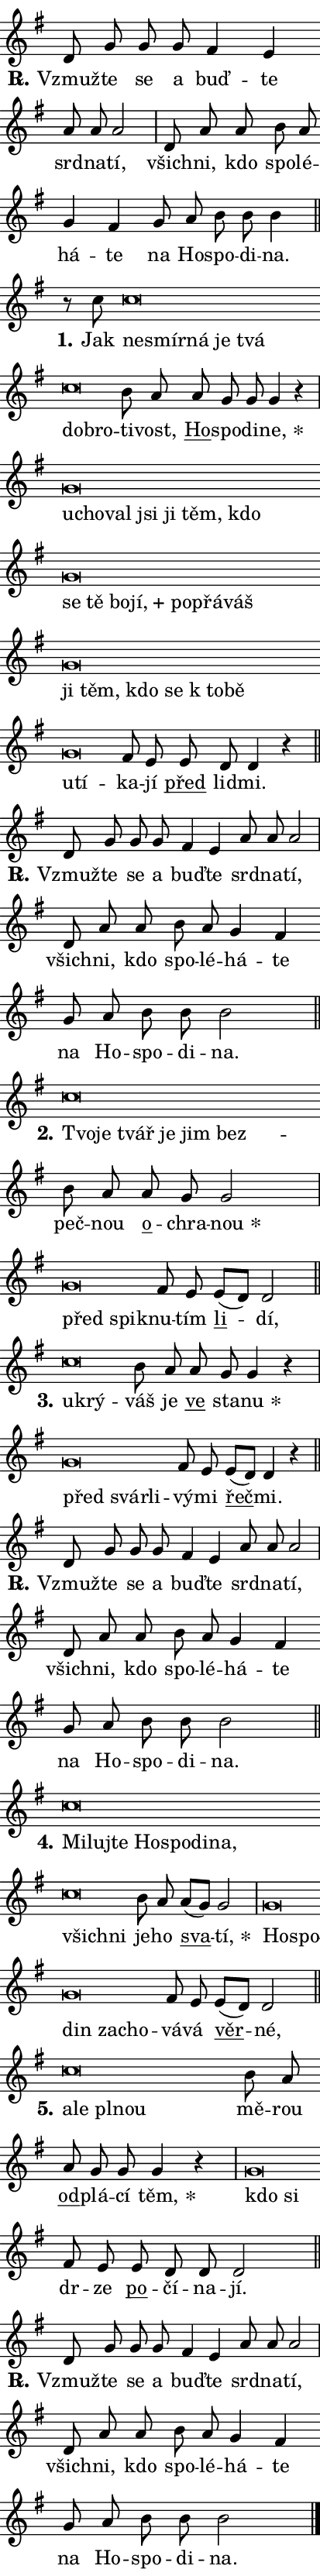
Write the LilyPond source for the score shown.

\version "2.22.1"
\header { tagline = "" }
\paper {
  indent = 0\cm
  top-margin = 0\cm
  right-margin = 0\cm
  bottom-margin = 0\cm
  left-margin = 0\cm
  paper-width = 7\cm
  page-breaking = #ly:one-page-breaking
  system-system-spacing.basic-distance = #11
  score-system-spacing.basic-distance = #11
  ragged-last = ##f
}


%% Author: Thomas Morley
%% https://lists.gnu.org/archive/html/lilypond-user/2020-05/msg00002.html
#(define (line-position grob)
"Returns position of @var[grob} in current system:
   @code{'start}, if at first time-step
   @code{'end}, if at last time-step
   @code{'middle} otherwise
"
  (let* ((col (ly:item-get-column grob))
         (ln (ly:grob-object col 'left-neighbor))
         (rn (ly:grob-object col 'right-neighbor))
         (col-to-check-left (if (ly:grob? ln) ln col))
         (col-to-check-right (if (ly:grob? rn) rn col))
         (break-dir-left
           (and
             (ly:grob-property col-to-check-left 'non-musical #f)
             (ly:item-break-dir col-to-check-left)))
         (break-dir-right
           (and
             (ly:grob-property col-to-check-right 'non-musical #f)
             (ly:item-break-dir col-to-check-right))))
        (cond ((eqv? 1 break-dir-left) 'start)
              ((eqv? -1 break-dir-right) 'end)
              (else 'middle))))

#(define (tranparent-at-line-position vctor)
  (lambda (grob)
  "Relying on @code{line-position} select the relevant enry from @var{vctor}.
Used to determine transparency,"
    (case (line-position grob)
      ((end) (not (vector-ref vctor 0)))
      ((middle) (not (vector-ref vctor 1)))
      ((start) (not (vector-ref vctor 2))))))

noteHeadBreakVisibility =
#(define-music-function (break-visibility)(vector?)
"Makes @code{NoteHead}s transparent relying on @var{break-visibility}"
#{
  \override NoteHead.transparent =
    #(tranparent-at-line-position break-visibility)
#})

#(define delete-ledgers-for-transparent-note-heads
  (lambda (grob)
    "Reads whether a @code{NoteHead} is transparent.
If so this @code{NoteHead} is removed from @code{'note-heads} from
@var{grob}, which is supposed to be @code{LedgerLineSpanner}.
As a result ledgers are not printed for this @code{NoteHead}"
    (let* ((nhds-array (ly:grob-object grob 'note-heads))
           (nhds-list
             (if (ly:grob-array? nhds-array)
                 (ly:grob-array->list nhds-array)
                 '()))
           ;; Relies on the transparent-property being done before
           ;; Staff.LedgerLineSpanner.after-line-breaking is executed.
           ;; This is fragile ...
           (to-keep
             (remove
               (lambda (nhd)
                 (ly:grob-property nhd 'transparent #f))
               nhds-list)))
      ;; TODO find a better method to iterate over grob-arrays, similiar
      ;; to filter/remove etc for lists
      ;; For now rebuilt from scratch
      (set! (ly:grob-object grob 'note-heads)  '())
      (for-each
        (lambda (nhd)
          (ly:pointer-group-interface::add-grob grob 'note-heads nhd))
        to-keep))))

hideNotes = {
  \noteHeadBreakVisibility #begin-of-line-visible
}
unHideNotes = {
  \noteHeadBreakVisibility #all-visible
}

% work-around for resetting accidentals
% https://lilypond.org/doc/v2.23/Documentation/notation/displaying-rhythms#unmetered-music
cadenzaMeasure = {
  \cadenzaOff
  \partial 1024 s1024
  \cadenzaOn
}

#(define-markup-command (accent layout props text) (markup?)
  "Underline accented syllable"
  (interpret-markup layout props
    #{\markup \override #'(offset . 4.3) \underline { #text }#}))

responsum = \markup \concat {
  "R" \hspace #-1.05 \path #0.1 #'((moveto 0 0.07) (lineto 0.9 0.8)) \hspace #0.05 "."
}

\layout {
    \context {
        \Staff
        \remove "Time_signature_engraver"
        \override LedgerLineSpanner.after-line-breaking = #delete-ledgers-for-transparent-note-heads
    }
    \context {
        \Voice {
            \override NoteHead.output-attributes = #'((class . "notehead"))
            \override Hairpin.height = #0.55
        }
    }
    \context {
        \Lyrics {
            \override StanzaNumber.output-attributes = #'((class . "stanzanumber"))
            \override LyricSpace.minimum-distance = #0.9
            \override LyricText.font-name = #"TeX Gyre Schola"
            \override LyricText.font-size = 1
            \override StanzaNumber.font-name = #"TeX Gyre Schola Bold"
            \override StanzaNumber.font-size = 1
        }
    }
}

% magnetic-lyrics.ily
%
%   written by
%     Jean Abou Samra <jean@abou-samra.fr>
%     Werner Lemberg <wl@gnu.org>
%
%   adapted by
%     Jiri Hon <jiri.hon@gmail.com>
%
% Version 2022-Apr-15

% https://www.mail-archive.com/lilypond-user@gnu.org/msg149350.html

#(define (Left_hyphen_pointer_engraver context)
   "Collect syllable-hyphen-syllable occurrences in lyrics and store
them in properties.  This engraver only looks to the left.  For
example, if the lyrics input is @code{foo -- bar}, it does the
following.

@itemize @bullet
@item
Set the @code{text} property of the @code{LyricHyphen} grob between
@q{foo} and @q{bar} to @code{foo}.

@item
Set the @code{left-hyphen} property of the @code{LyricText} grob with
text @q{foo} to the @code{LyricHyphen} grob between @q{foo} and
@q{bar}.
@end itemize

Use this auxiliary engraver in combination with the
@code{lyric-@/text::@/apply-@/magnetic-@/offset!} hook."
   (let ((hyphen #f)
         (text #f))
     (make-engraver
      (acknowledgers
       ((lyric-syllable-interface engraver grob source-engraver)
        (set! text grob)))
      (end-acknowledgers
       ((lyric-hyphen-interface engraver grob source-engraver)
        ;(when (not (grob::has-interface grob 'lyric-space-interface))
          (set! hyphen grob)));)
      ((stop-translation-timestep engraver)
       (when (and text hyphen)
         (ly:grob-set-object! text 'left-hyphen hyphen))
       (set! text #f)
       (set! hyphen #f)))))

#(define (lyric-text::apply-magnetic-offset! grob)
   "If the space between two syllables is less than the value in
property @code{LyricText@/.details@/.squash-threshold}, move the right
syllable to the left so that it gets concatenated with the left
syllable.

Use this function as a hook for
@code{LyricText@/.after-@/line-@/breaking} if the
@code{Left_@/hyphen_@/pointer_@/engraver} is active."
   (let ((hyphen (ly:grob-object grob 'left-hyphen #f)))
     (when hyphen
       (let ((left-text (ly:spanner-bound hyphen LEFT)))
         (when (grob::has-interface left-text 'lyric-syllable-interface)
           (let* ((common (ly:grob-common-refpoint grob left-text X))
                  (this-x-ext (ly:grob-extent grob common X))
                  (left-x-ext
                   (begin
                     ;; Trigger magnetism for left-text.
                     (ly:grob-property left-text 'after-line-breaking)
                     (ly:grob-extent left-text common X)))
                  ;; `delta` is the gap width between two syllables.
                  (delta (- (interval-start this-x-ext)
                            (interval-end left-x-ext)))
                  (details (ly:grob-property grob 'details))
                  (threshold (assoc-get 'squash-threshold details 0.2)))
             (when (< delta threshold)
               (let* (;; We have to manipulate the input text so that
                      ;; ligatures crossing syllable boundaries are not
                      ;; disabled.  For languages based on the Latin
                      ;; script this is essentially a beautification.
                      ;; However, for non-Western scripts it can be a
                      ;; necessity.
                      (lt (ly:grob-property left-text 'text))
                      (rt (ly:grob-property grob 'text))
                      (is-space (grob::has-interface hyphen 'lyric-space-interface))
                      (space (if is-space " " ""))
                      (space-markup (grob-interpret-markup grob " "))
                      (space-size (interval-length (ly:stencil-extent space-markup X)))
                      (extra-delta (if is-space space-size 0))
                      ;; Append new syllable.
                      (ltrt-space (if (and (string? lt) (string? rt))
                                (string-append lt space rt)
                                (make-concat-markup (list lt space rt))))
                      ;; Right-align `ltrt` to the right side.
                      (ltrt-space-markup (grob-interpret-markup
                               grob
                               (make-translate-markup
                                (cons (interval-length this-x-ext) 0)
                                (make-right-align-markup ltrt-space)))))
                 (begin
                   ;; Don't print `left-text`.
                   (ly:grob-set-property! left-text 'stencil #f)
                   ;; Set text and stencil (which holds all collected
                   ;; syllables so far) and shift it to the left.
                   (ly:grob-set-property! grob 'text ltrt-space)
                   (ly:grob-set-property! grob 'stencil ltrt-space-markup)
                   (ly:grob-translate-axis! grob (- (- delta extra-delta)) X))))))))))


#(define (lyric-hyphen::displace-bounds-first grob)
   ;; Make very sure this callback isn't triggered too early.
   (let ((left (ly:spanner-bound grob LEFT))
         (right (ly:spanner-bound grob RIGHT)))
     (ly:grob-property left 'after-line-breaking)
     (ly:grob-property right 'after-line-breaking)
     (ly:lyric-hyphen::print grob)))

squashThreshold = #0.4

\layout {
  \context {
    \Lyrics
    \consists #Left_hyphen_pointer_engraver
    \override LyricText.after-line-breaking =
      #lyric-text::apply-magnetic-offset!
    \override LyricHyphen.stencil = #lyric-hyphen::displace-bounds-first
    \override LyricText.details.squash-threshold = \squashThreshold
    \override LyricHyphen.minimum-distance = 0
    \override LyricHyphen.minimum-length = \squashThreshold
  }
}

squash = \override LyricText.details.squash-threshold = 9999
unSquash = \override LyricText.details.squash-threshold = \squashThreshold

left = \override LyricText.self-alignment-X = #LEFT
unLeft = \revert LyricText.self-alignment-X

starOffset = #(lambda (grob) 
                (let ((x_offset (ly:self-alignment-interface::aligned-on-x-parent grob)))
                  (if (= x_offset 0) 0 (+ x_offset 1.2))))

star = #(define-music-function (syllable)(string?)
"Append star separator at the end of a syllable"
#{
  \once \override LyricText.X-offset = #starOffset
  \lyricmode { \markup {
    #syllable
    \override #'((font-name . "TeX Gyre Schola Bold")) \hspace #0.2 \lower #0.65 \larger "*"
  } }
#})

starAccent = #(define-music-function (syllable)(string?)
"Append star separator at the end of a syllable and make accent"
#{
  \once \override LyricText.X-offset = #starOffset
  \lyricmode { \markup {
    \accent #syllable
    \override #'((font-name . "TeX Gyre Schola Bold")) \hspace #0.2 \lower #0.65 \larger "*"
  } }
#})

breath = #(define-music-function (syllable)(string?)
"Append breathing indicator at the end of a syllable"
#{
  \lyricmode { \markup { #syllable "+" } }
#})

optionalBreath = #(define-music-function (syllable)(string?)
"Append optional breathing indicator at the end of a syllable"
#{
  \lyricmode { \markup { #syllable "(+)" } }
#})


\score {
    <<
        \new Voice = "melody" { \cadenzaOn \key g \major \relative { d'8 g g g fis4 e \bar "" a8 a a2 \cadenzaMeasure \bar "|" d,8 a' a \bar "" b a \bar "" g4 fis \bar "" g8 a b b b4 \cadenzaMeasure \bar "||" \break }
\relative { r8 c''8 c\breve*1/16 \hideNotes \breve*1/16 \bar "" \breve*1/16 \bar "" \breve*1/16 \bar "" \breve*1/16 \bar "" \breve*1/16 \breve*1/16 \bar "" \unHideNotes b8 a \bar "" a g g g4 r \cadenzaMeasure \bar "|" g\breve*1/16 \hideNotes \breve*1/16 \bar "" \breve*1/16 \bar "" \breve*1/16 \bar "" \breve*1/16 \bar "" \breve*1/16 \bar "" \breve*1/16 \bar "" \breve*1/16 \bar "" \breve*1/16 \bar "" \breve*1/16 \bar "" \breve*1/16 \bar "" \breve*1/16 \bar "" \breve*1/16 \bar "" \breve*1/16 \bar "" \breve*1/16 \bar "" \breve*1/16 \bar "" \breve*1/16 \bar "" \breve*1/16 \bar "" \breve*1/16 \bar "" \breve*1/16 \bar "" \breve*1/16 \breve*1/16 \bar "" \unHideNotes fis8 e \bar "" e d d4 r \cadenzaMeasure \bar "||" \break }
\relative { d'8 g g g fis4 e a8 a a2 \cadenzaMeasure \bar "|" d,8 a' a \bar "" b a \bar "" g4 fis \bar "" g8 a b b b2 \cadenzaMeasure \bar "||" \break }
\relative { c''\breve*1/16 \hideNotes \breve*1/16 \bar "" \breve*1/16 \bar "" \breve*1/16 \bar "" \breve*1/16 \breve*1/16 \bar "" \unHideNotes b8 a \bar "" a g g2 \cadenzaMeasure \bar "|" g\breve*1/16 \hideNotes \breve*1/16 \bar "" \unHideNotes fis8 e \bar "" e[( d)] d2 \cadenzaMeasure \bar "||" \break }
\relative { c''\breve*1/16 \hideNotes \breve*1/16 \bar "" \unHideNotes b8 a \bar "" a g g4 r \cadenzaMeasure \bar "|" g\breve*1/16 \hideNotes \breve*1/16 \breve*1/16 \bar "" \unHideNotes fis8 e \bar "" e[( d)] d4 r \cadenzaMeasure \bar "||" \break }
\relative { d'8 g g g fis4 e a8 a a2 \cadenzaMeasure \bar "|" d,8 a' a \bar "" b a \bar "" g4 fis \bar "" g8 a b b b2 \cadenzaMeasure \bar "||" \break }
\relative { c''\breve*1/16 \hideNotes \breve*1/16 \bar "" \breve*1/16 \bar "" \breve*1/16 \bar "" \breve*1/16 \bar "" \breve*1/16 \bar "" \breve*1/16 \bar "" \breve*1/16 \breve*1/16 \bar "" \unHideNotes b8 a \bar "" a[( g)] g2 \cadenzaMeasure \bar "|" g\breve*1/16 \hideNotes \breve*1/16 \bar "" \breve*1/16 \bar "" \breve*1/16 \breve*1/16 \bar "" \unHideNotes fis8 e \bar "" e[( d)] d2 \cadenzaMeasure \bar "||" \break }
\relative { c''\breve*1/16 \hideNotes \breve*1/16 \bar "" \breve*1/16 \breve*1/16 \bar "" \unHideNotes b8 a \bar "" a g g g4 r \cadenzaMeasure \bar "|" g\breve*1/16 \hideNotes \breve*1/16 \bar "" \unHideNotes fis8 e \bar "" e d d d2 \cadenzaMeasure \bar "||" \break }
\relative { d'8 g g g fis4 e a8 a a2 \cadenzaMeasure \bar "|" d,8 a' a \bar "" b a \bar "" g4 fis \bar "" g8 a b b b2 \cadenzaMeasure \bar "||" \break } \bar "|." }
        \new Lyrics \lyricsto "melody" { \lyricmode { \set stanza = \responsum
Vzmuž -- te se a buď -- te srd -- na -- tí, všich -- ni, kdo spo -- lé -- há -- te na Ho -- spo -- di -- na.
\set stanza = "1."
Jak \left ne -- \squash smír -- ná je tvá dob -- ro -- \unLeft \unSquash ti -- vost, \markup \accent Ho -- spo -- di -- \star ne, \left u -- \squash cho -- val jsi ji těm, kdo se tě bo -- \breath "jí," po -- přá -- váš ji těm, kdo se "k to" -- bě u -- tí -- \unLeft \unSquash ka -- jí \markup \accent před lid -- mi.
\set stanza = \responsum
Vzmuž -- te se a buď -- te srd -- na -- tí, všich -- ni, kdo spo -- lé -- há -- te na Ho -- spo -- di -- na.
\set stanza = "2."
\left Tvo -- \squash je tvář je jim bez -- \unLeft \unSquash peč -- nou \markup \accent o -- chra -- \star nou \left před \squash spik -- \unLeft \unSquash nu -- tím \markup \accent li -- dí,
\set stanza = "3."
\left u -- \squash krý -- \unLeft \unSquash váš je \markup \accent ve sta -- \star nu \left před \squash svár -- li -- \unLeft \unSquash vý -- mi \markup \accent řeč -- mi.
\set stanza = \responsum
Vzmuž -- te se a buď -- te srd -- na -- tí, všich -- ni, kdo spo -- lé -- há -- te na Ho -- spo -- di -- na.
\set stanza = "4."
\left Mi -- \squash luj -- te Ho -- spo -- di -- na, všich -- ni \unLeft \unSquash je -- ho \markup \accent sva -- \star tí, \left Ho -- \squash spo -- din za -- cho -- \unLeft \unSquash vá -- vá \markup \accent věr -- né,
\set stanza = "5."
\left a -- \squash le pl -- nou \unLeft \unSquash mě -- rou \markup \accent od -- plá -- cí \star těm, \left kdo \squash si \unLeft \unSquash dr -- ze \markup \accent po -- čí -- na -- jí.
\set stanza = \responsum
Vzmuž -- te se a buď -- te srd -- na -- tí, všich -- ni, kdo spo -- lé -- há -- te na Ho -- spo -- di -- na. } }
    >>
    \layout {}
}
